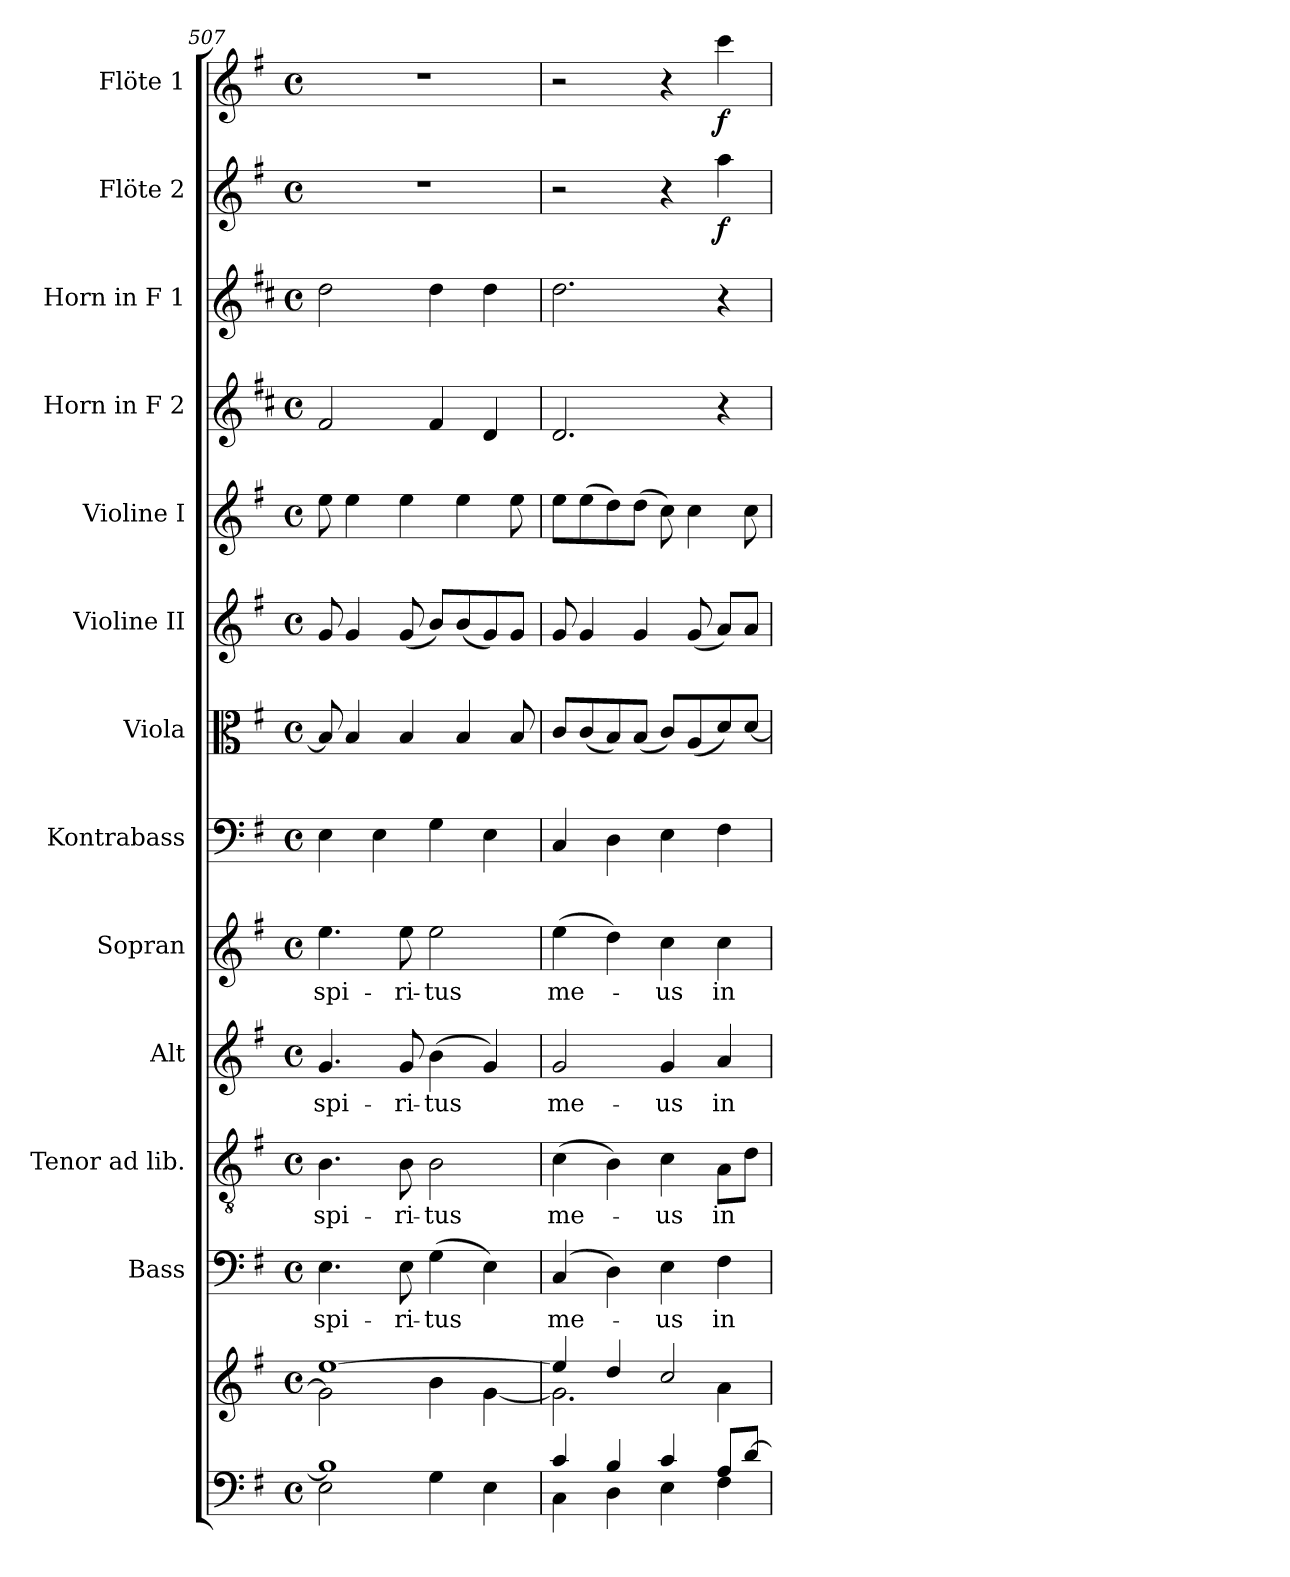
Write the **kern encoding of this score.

**kern	**kern	**kern	**text	**kern	**text	**kern	**text	**kern	**text	**kern	**kern	**kern	**kern	**kern	**kern	**kern	**dynam	**kern	**dynam
*part13	*part13	*part12	*part12	*part11	*part11	*part10	*part10	*part9	*part9	*part8	*part7	*part6	*part5	*part4	*part3	*part2	*part2	*part1	*part1
*staff14	*staff13	*staff12	*staff12	*staff11	*staff11	*staff10	*staff10	*staff9	*staff9	*staff8	*staff7	*staff6	*staff5	*staff4	*staff3	*staff2	*staff2	*staff1	*staff1
*	*	*I"Bass	*	*I"Tenor ad lib.	*	*I"Alt	*	*I"Sopran	*	*I"Kontrabass	*I"Viola	*I"Violine II	*I"Violine I	*I"Horn in F 2	*I"Horn in F 1	*I"Flöte 2	*	*I"Flöte 1	*
*	*	*I'B.	*	*I'T.	*	*I'A.	*	*I'S.	*	*I'Kb.	*I'Vla.	*I'Vl. II	*I'Vl. I	*	*	*I'Fl. 2	*	*I'Fl. 1	*
*clefF4	*clefG2	*clefF4	*	*clefGv2	*	*clefG2	*	*clefG2	*	*clefF4	*clefC3	*clefG2	*clefG2	*clefG2	*clefG2	*clefG2	*	*clefG2	*
*	*	*	*	*	*	*	*	*	*	*ITrd7c12	*	*	*	*ITrd4c7	*ITrd4c7	*	*	*	*
*k[f#]	*k[f#]	*k[f#]	*	*k[f#]	*	*k[f#]	*	*k[f#]	*	*k[f#]	*k[f#]	*k[f#]	*k[f#]	*k[f#]	*k[f#]	*k[f#]	*	*k[f#]	*
*G:	*G:	*G:	*	*G:	*	*G:	*	*G:	*	*G:	*G:	*G:	*G:	*G:	*G:	*G:	*	*G:	*
*M4/4	*M4/4	*M4/4	*	*M4/4	*	*M4/4	*	*M4/4	*	*M4/4	*M4/4	*M4/4	*M4/4	*M4/4	*M4/4	*M4/4	*	*M4/4	*
*met(c)	*met(c)	*met(c)	*	*met(c)	*	*met(c)	*	*met(c)	*	*met(c)	*met(c)	*met(c)	*met(c)	*met(c)	*met(c)	*met(c)	*	*met(c)	*
=507	=507	=507	=507	=507	=507	=507	=507	=507	=507	=507	=507	=507	=507	=507	=507	=507	=507	=507	=507
*^	*^	*	*	*	*	*	*	*	*	*	*	*	*	*	*	*	*	*	*
!	!	!	!	!	!LO:LY:b	!	!LO:LY:b	!	!LO:LY:b	!	!LO:LY:b	!	!	!	!	!	!	!	!	!	!
1B]	2E\	[>1ee	2g\]	4.E\	spi-	4.B\	spi-	4.g/	spi-	4.ee\	spi-	4EE\	8B/]	8g/	8ee\	2B/	2g\	1r	.	1r	.
.	.	.	.	.	.	.	.	.	.	.	.	.	4B/	4g/	4ee\	.	.	.	.	.	.
.	.	.	.	.	.	.	.	.	.	.	.	4EE\	.	.	.	.	.	.	.	.	.
!	!	!	!	!	!LO:LY:b	!	!LO:LY:b	!	!LO:LY:b	!	!LO:LY:b	!	!	!	!	!	!	!	!	!	!
.	.	.	.	8E\	-ri-	8B\	-ri-	8g/	-ri-	8ee\	-ri-	.	4B/	(<8g/	4ee\	.	.	.	.	.	.
!	!	!	!	!	!LO:LY:b	!	!LO:LY:b	!	!LO:LY:b	!	!LO:LY:b	!	!	!	!	!	!	!	!	!	!
.	4G\	.	4b\	(>4G\	-tus	2B\	-tus	(>4b\	-tus	2ee\	-tus	4GG\	.	8b/L)	.	4B/	4g\	.	.	.	.
.	.	.	.	.	.	.	.	.	.	.	.	.	4B/	(<8b/	4ee\	.	.	.	.	.	.
.	4E\	.	[<4g\	4E\)	.	.	.	4g/)	.	.	.	4EE\	.	8g/)	.	4G/	4g\	.	.	.	.
.	.	.	.	.	.	.	.	.	.	.	.	.	8B/	8g/J	8ee\	.	.	.	.	.	.
=508	=508	=508	=508	=508	=508	=508	=508	=508	=508	=508	=508	=508	=508	=508	=508	=508	=508	=508	=508	=508	=508
!	!	!	!	!	!LO:LY:b	!	!LO:LY:b	!	!LO:LY:b	!	!LO:LY:b	!	!	!	!	!	!	!	!	!	!
4c/	4C\	4ee/]	2.g\]	(4C/	me-	(>4c\	me-	2g/	me-	(>4ee\	me-	4CC/	8c/L	8g/	8ee\L	2.G/	2.g\	2r	.	2r	.
.	.	.	.	.	.	.	.	.	.	.	.	.	(<8c/	4g/	(>8ee\	.	.	.	.	.	.
4B/	4D\	4dd/	.	4D\)	.	4B\)	.	.	.	4dd\)	.	4DD\	8B/)	.	8dd\)	.	.	.	.	.	.
.	.	.	.	.	.	.	.	.	.	.	.	.	(<8B/J	4g/	(>8dd\J	.	.	.	.	.	.
!	!	!	!	!	!LO:LY:b	!	!LO:LY:b	!	!LO:LY:b	!	!LO:LY:b	!	!	!	!	!	!	!	!	!	!
4c/	4E\	2cc/	.	4E\	-us	4c\	-us	4g/	-us	4cc\	-us	4EE\	8c/L)	.	8cc\)	.	.	4r	.	4r	.
.	.	.	.	.	.	.	.	.	.	.	.	.	(<8A/	(<8g/	4cc\	.	.	.	.	.	.
!	!	!	!	!	!LO:LY:b	!	!LO:LY:b	!	!LO:LY:b	!	!LO:LY:b	!	!	!	!	!	!	!	!LO:DY:b	!	!LO:DY:b
8A/L	4F#\	.	4a\	4F#\	in	8A\L	in	4a/	in	4cc\	in	4FF#\	8d/)	8a/L)	.	4r	4r	4aa\	f	4ccc\	f
[>8d/J	.	.	.	.	.	8d\J	.	.	.	.	.	.	[8d/J	8a/J	8cc\	.	.	.	.	.	.
*v	*v	*	*	*	*	*	*	*	*	*	*	*	*	*	*	*	*	*	*	*	*
*	*v	*v	*	*	*	*	*	*	*	*	*	*	*	*	*	*	*	*	*	*
=	=	=	=	=	=	=	=	=	=	=	=	=	=	=	=	=	=	=	=
*-	*-	*-	*-	*-	*-	*-	*-	*-	*-	*-	*-	*-	*-	*-	*-	*-	*-	*-	*-
